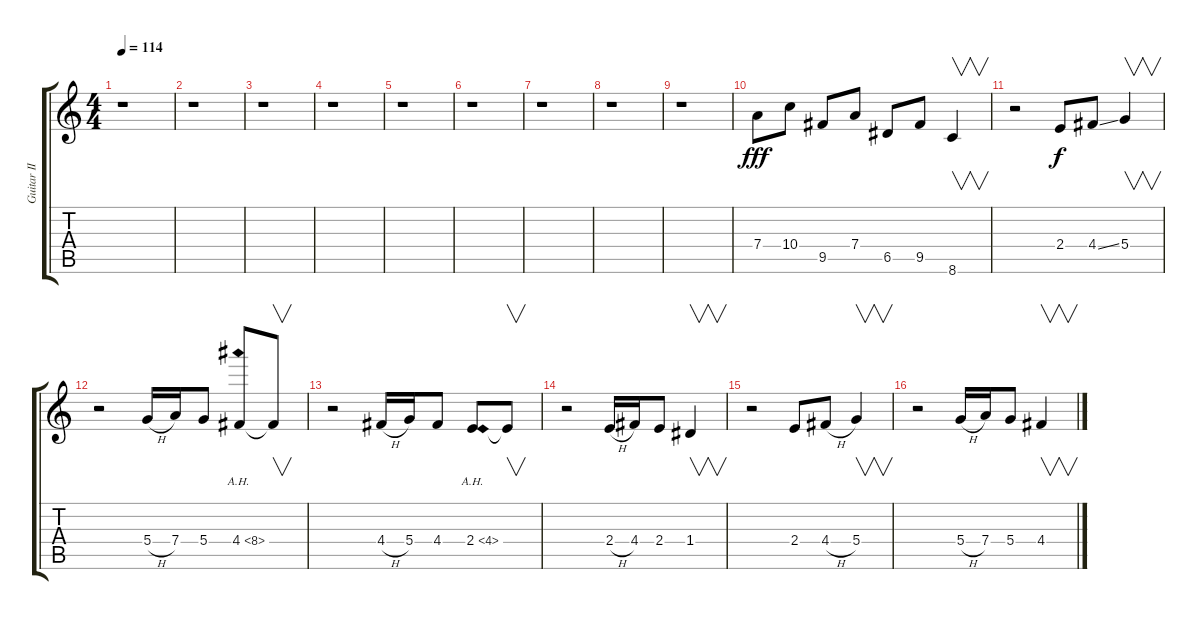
\track ("Guitar II" "Guitar II") {instrument overdrivenguitar}
\staff {score tabs}
\tuning (E4 B3 G3 D3 A2 E2) {hide}
\ts (4 4)
\tempo 114
\clef g2
\ks c
r.1{dy f} |
r.1 |
r.1 |
r.1 |
r.1 |
r.1 |
r.1 |
r.1 |
r.1 |
7.4.8{dy fff} 10.4.8 9.5.8 7.4.8 6.5.8 9.5.8 8.6.4{v} |
r.2 2.4.8{dy f} 4.4{ss}.8 5.4.4{v} |
r.2 5.4{h}.16 7.4.16 5.4.8 4.4{ah 4}.8 4.4{t}.8{v} |
r.2 4.4{h}.16 5.4.16 4.4.8 2.4{ah 2}.8 2.4{t}.8{v} |
r.2 2.4{h}.16 4.4.16 2.4.8 1.4.4{v} |
r.2 2.4.8 4.4{h}.8 5.4.4{v} |
r.2 5.4{h}.16 7.4.16 5.4.8 4.4.4{v}
